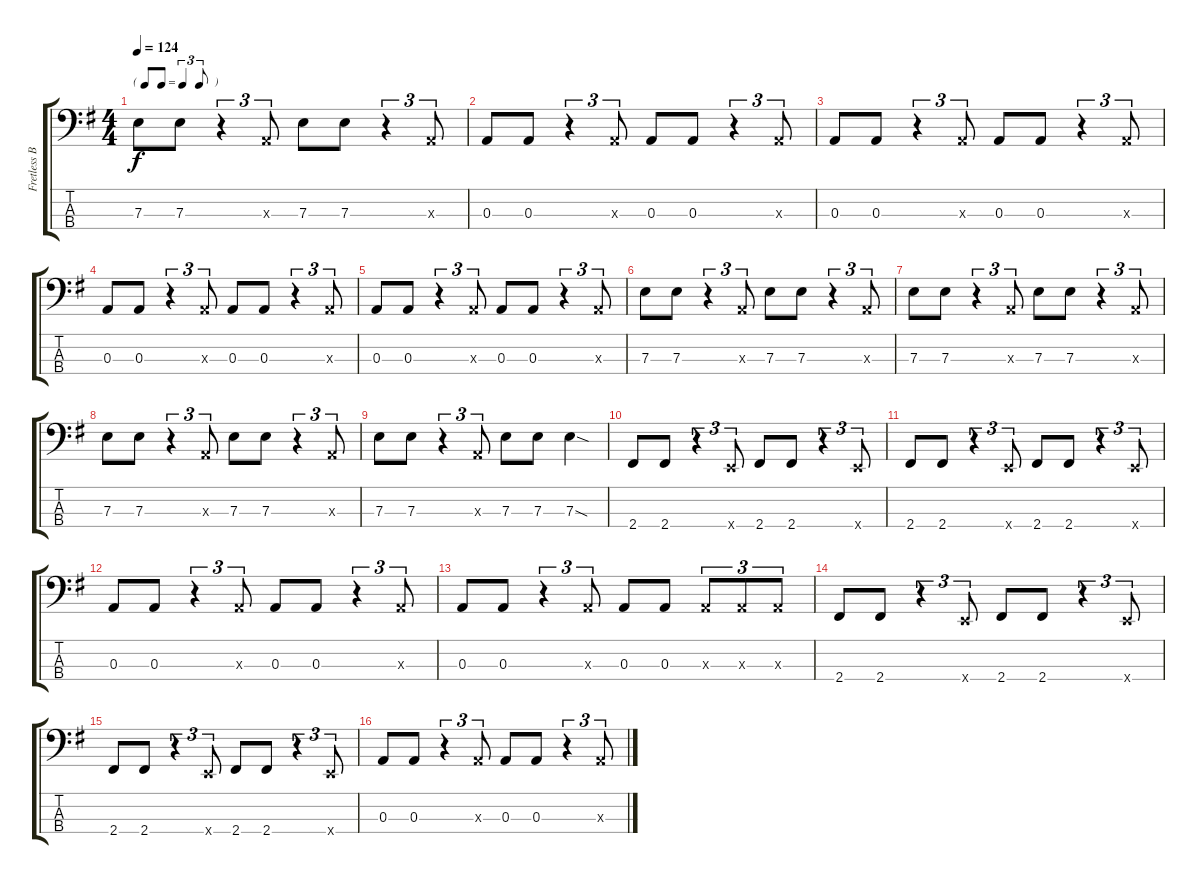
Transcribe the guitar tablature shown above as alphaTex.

\track ("Fretless Bass (With Flanger and Wah)" "Fretless B") {instrument fretlessbass}
\staff {score tabs}
\tuning (G2 D2 A1 E1) {hide}
\ts (4 4)
\tf triplet8th
\tempo 124
\clef f4
\ks g
7.3.8{dy f} 7.3.8 r.4{tu (3 2)} 0.3{x}.8{tu (3 2)} 7.3.8 7.3.8 r.4{tu (3 2)} 0.3{x}.8{tu (3 2)} |
0.3.8 0.3.8 r.4{tu (3 2)} 0.3{x}.8{tu (3 2)} 0.3.8 0.3.8 r.4{tu (3 2)} 0.3{x}.8{tu (3 2)} |
0.3.8 0.3.8 r.4{tu (3 2)} 0.3{x}.8{tu (3 2)} 0.3.8 0.3.8 r.4{tu (3 2)} 0.3{x}.8{tu (3 2)} |
0.3.8 0.3.8 r.4{tu (3 2)} 0.3{x}.8{tu (3 2)} 0.3.8 0.3.8 r.4{tu (3 2)} 0.3{x}.8{tu (3 2)} |
0.3.8 0.3.8 r.4{tu (3 2)} 0.3{x}.8{tu (3 2)} 0.3.8 0.3.8 r.4{tu (3 2)} 0.3{x}.8{tu (3 2)} |
7.3.8 7.3.8 r.4{tu (3 2)} 0.3{x}.8{tu (3 2)} 7.3.8 7.3.8 r.4{tu (3 2)} 0.3{x}.8{tu (3 2)} |
7.3.8 7.3.8 r.4{tu (3 2)} 0.3{x}.8{tu (3 2)} 7.3.8 7.3.8 r.4{tu (3 2)} 0.3{x}.8{tu (3 2)} |
7.3.8 7.3.8 r.4{tu (3 2)} 0.3{x}.8{tu (3 2)} 7.3.8 7.3.8 r.4{tu (3 2)} 0.3{x}.8{tu (3 2)} |
7.3.8 7.3.8 r.4{tu (3 2)} 0.3{x}.8{tu (3 2)} 7.3.8 7.3.8 7.3{sod}.4 |
2.4.8 2.4.8 r.4{tu (3 2)} 0.4{x}.8{tu (3 2)} 2.4.8 2.4.8 r.4{tu (3 2)} 0.4{x}.8{tu (3 2)} |
2.4.8 2.4.8 r.4{tu (3 2)} 0.4{x}.8{tu (3 2)} 2.4.8 2.4.8 r.4{tu (3 2)} 0.4{x}.8{tu (3 2)} |
0.3.8 0.3.8 r.4{tu (3 2)} 0.3{x}.8{tu (3 2)} 0.3.8 0.3.8 r.4{tu (3 2)} 0.3{x}.8{tu (3 2)} |
0.3.8 0.3.8 r.4{tu (3 2)} 0.3{x}.8{tu (3 2)} 0.3.8 0.3.8 0.3{x}.8{tu (3 2)} 0.3{x}.8{tu (3 2)} 0.3{x}.8{tu (3 2)} |
2.4.8 2.4.8 r.4{tu (3 2)} 0.4{x}.8{tu (3 2)} 2.4.8 2.4.8 r.4{tu (3 2)} 0.4{x}.8{tu (3 2)} |
2.4.8 2.4.8 r.4{tu (3 2)} 0.4{x}.8{tu (3 2)} 2.4.8 2.4.8 r.4{tu (3 2)} 0.4{x}.8{tu (3 2)} |
0.3.8 0.3.8 r.4{tu (3 2)} 0.3{x}.8{tu (3 2)} 0.3.8 0.3.8 r.4{tu (3 2)} 0.3{x}.8{tu (3 2)}
